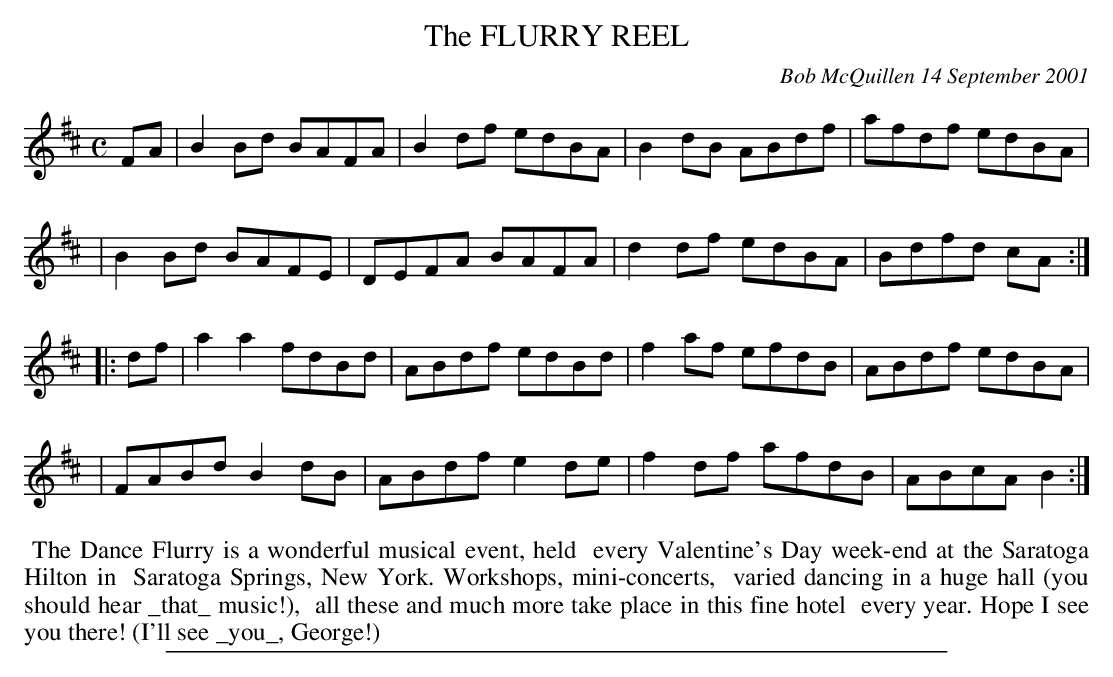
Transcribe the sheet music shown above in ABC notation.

X:1
T: The FLURRY REEL
C: Bob McQuillen 14 September 2001
M: C
L: 1/8
K: Bm
FA \
| B2Bd BAFA | B2df edBA | B2dB ABdf | afdf edBA |
| B2Bd BAFE | DEFA BAFA | d2df edBA | Bdfd cA :|
|: df \
| a2a2 fdBd | ABdf edBd | f2af efdB | ABdf edBA |
| FABd B2dB | ABdf e2de | f2df afdB | ABcA B2 :|
